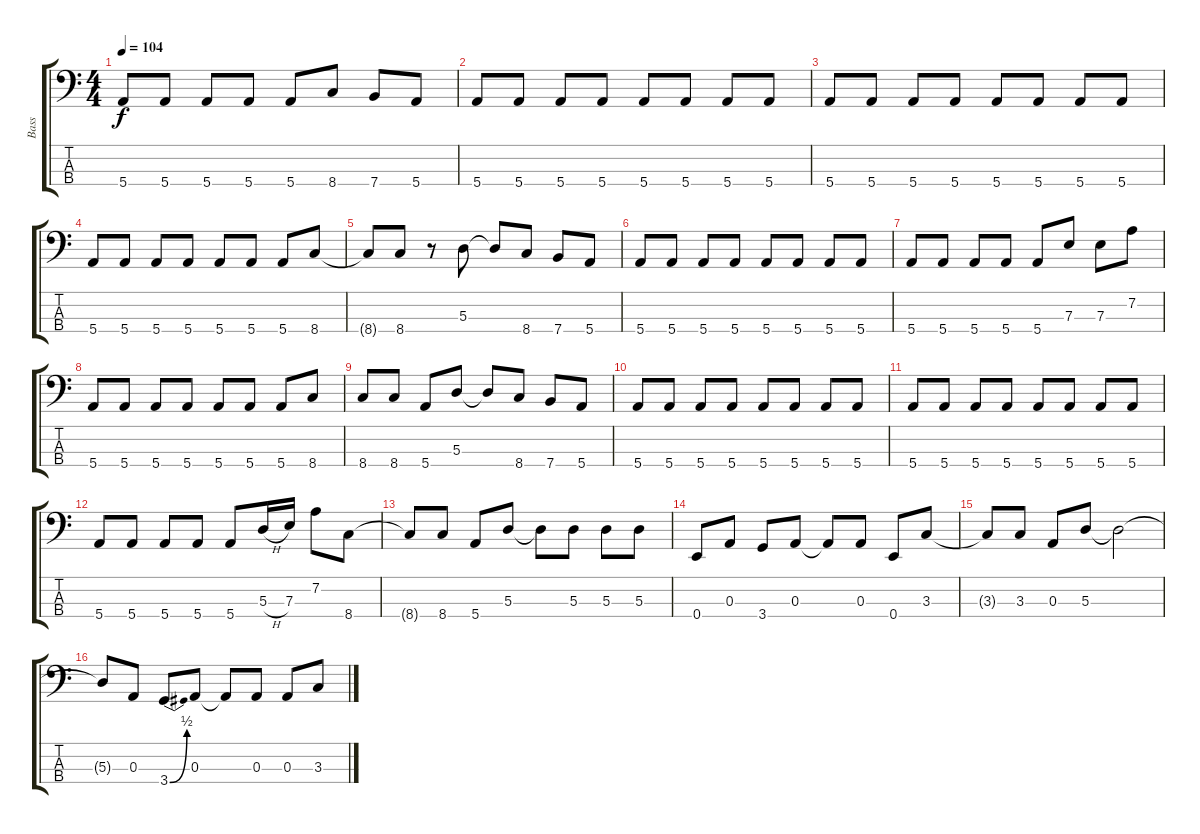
\track ("Bass" "Bass") {instrument electricbasspick}
\staff {score tabs}
\tuning (G2 D2 A1 E1) {hide}
\ts (4 4)
\tempo 104
\clef f4
\ks c
5.4.8{dy f} 5.4.8 5.4.8 5.4.8 5.4.8 8.4.8 7.4.8 5.4.8 |
5.4.8 5.4.8 5.4.8 5.4.8 5.4.8 5.4.8 5.4.8 5.4.8 |
5.4.8 5.4.8 5.4.8 5.4.8 5.4.8 5.4.8 5.4.8 5.4.8 |
5.4.8 5.4.8 5.4.8 5.4.8 5.4.8 5.4.8 5.4.8 8.4.8 |
8.4{t}.8 8.4.8 r.8 5.3.8 5.3{t}.8 8.4.8 7.4.8 5.4.8 |
5.4.8 5.4.8 5.4.8 5.4.8 5.4.8 5.4.8 5.4.8 5.4.8 |
5.4.8 5.4.8 5.4.8 5.4.8 5.4.8 7.3.8 7.3.8 7.2.8 |
5.4.8 5.4.8 5.4.8 5.4.8 5.4.8 5.4.8 5.4.8 8.4.8 |
8.4.8 8.4.8 5.4.8 5.3.8 5.3{t}.8 8.4.8 7.4.8 5.4.8 |
5.4.8 5.4.8 5.4.8 5.4.8 5.4.8 5.4.8 5.4.8 5.4.8 |
5.4.8 5.4.8 5.4.8 5.4.8 5.4.8 5.4.8 5.4.8 5.4.8 |
5.4.8 5.4.8 5.4.8 5.4.8 5.4.8 5.3{h}.16 7.3.16 7.2.8 8.4.8 |
8.4{t}.8 8.4.8 5.4.8 5.3.8 5.3{t}.8 5.3.8 5.3.8 5.3.8 |
0.4.8 0.3.8 3.4.8 0.3.8 0.3{t}.8 0.3.8 0.4.8 3.3.8 |
3.3{t}.8 3.3.8 0.3.8 5.3.8 5.3{t}.2 |
5.3{t}.8 0.3.8 3.4{be (bend 0 0 60 2)}.8 0.3.8 0.3{t}.8 0.3.8 0.3.8 3.3.8
